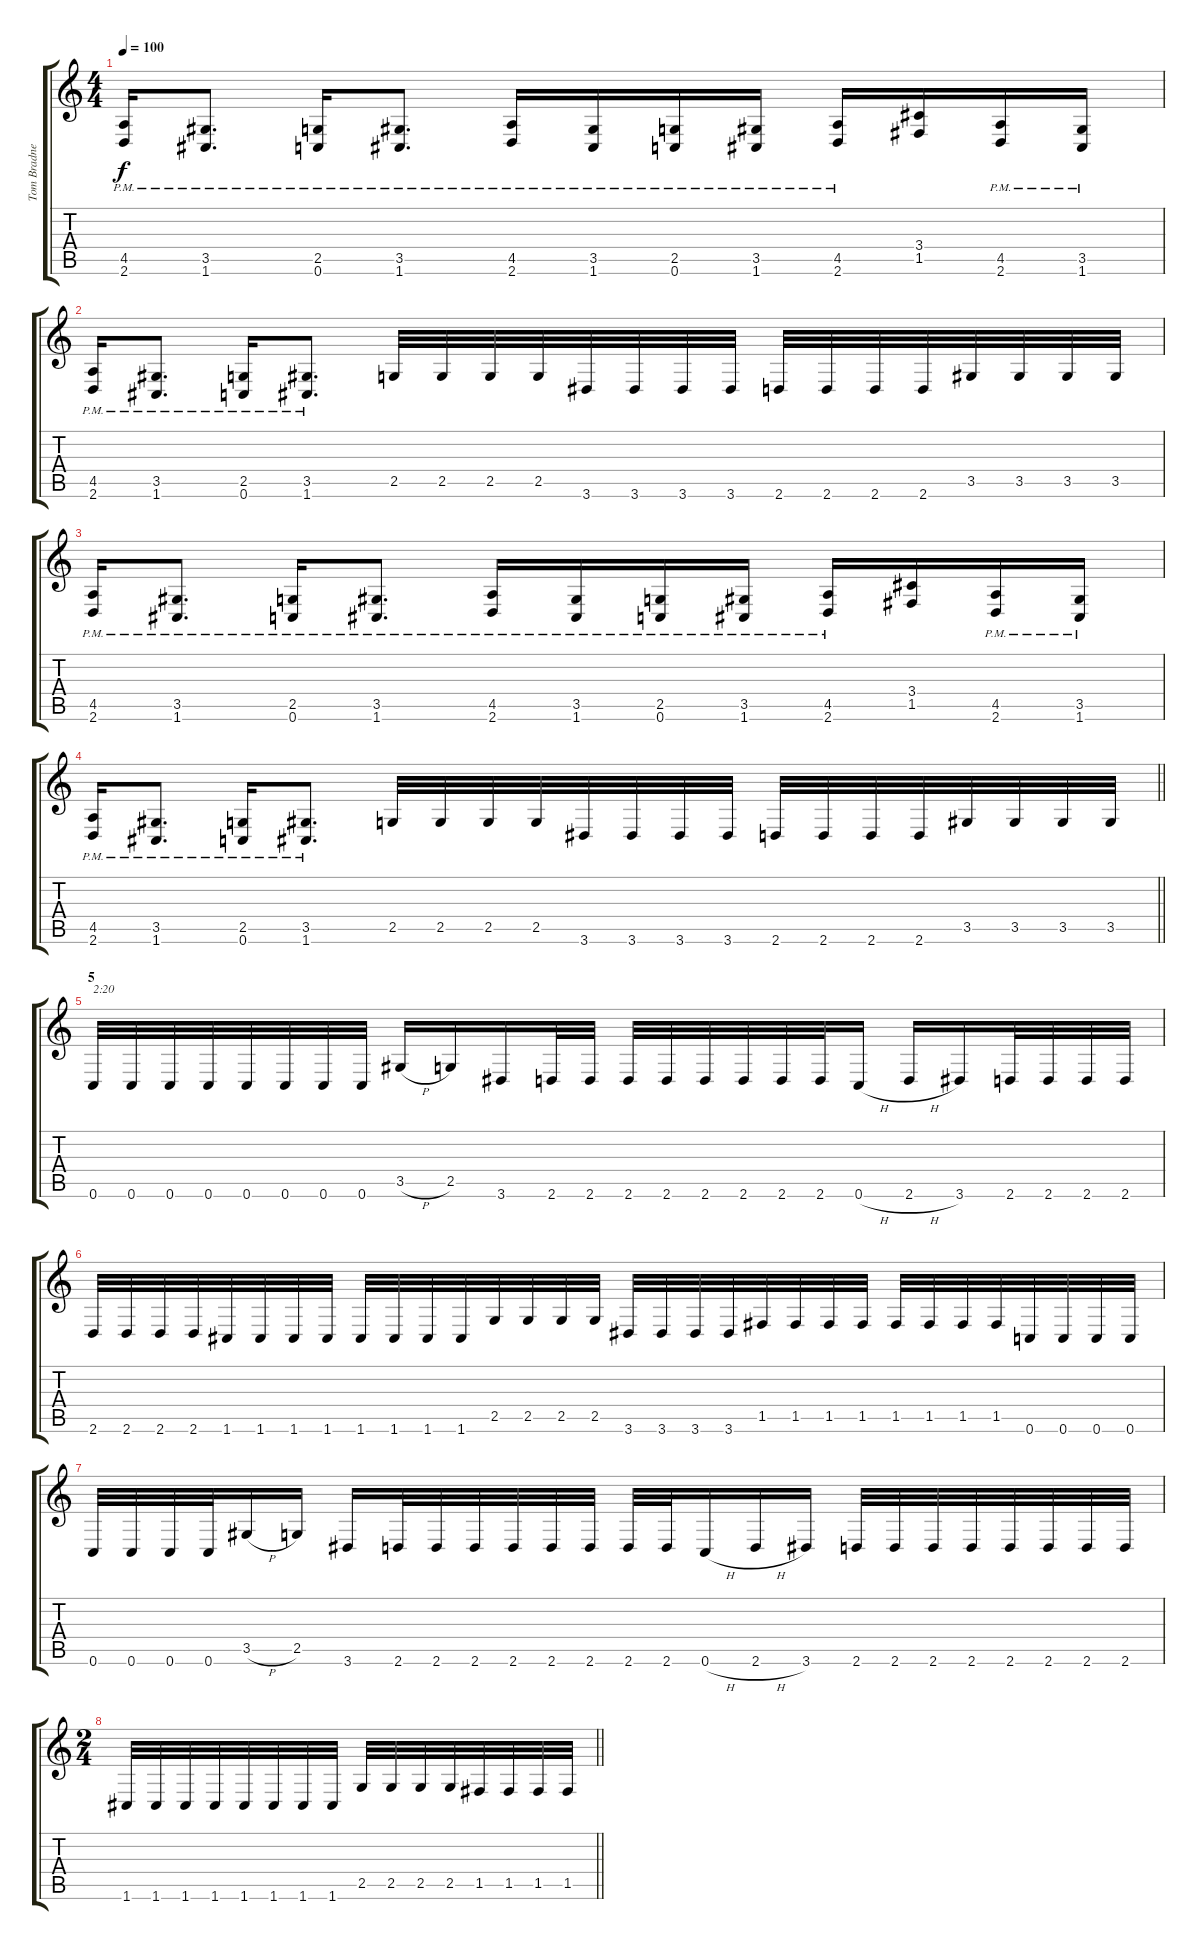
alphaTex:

\track ("Tom Bradner" "Tom Bradne") {instrument distortionguitar}
\staff {score tabs}
\tuning (C4 G3 Eb3 Bb2 F2 C2) {hide}
\ts (4 4)
\tempo 100
\clef g2
\ks c
(4.5{pm} 2.6{pm}).16{dy f} (3.5{pm} 1.6{pm}).8{d} (2.5{pm} 0.6{pm}).16 (3.5{pm} 1.6{pm}).8{d} (4.5{pm} 2.6{pm}).16 (3.5{pm} 1.6{pm}).16 (2.5{pm} 0.6{pm}).16 (3.5{pm} 1.6{pm}).16 (4.5{pm} 2.6{pm}).16 (3.4 1.5).16 (4.5{pm} 2.6{pm}).16 (3.5{pm} 1.6{pm}).16 |
(4.5{pm} 2.6{pm}).16 (3.5{pm} 1.6{pm}).8{d} (2.5{pm} 0.6{pm}).16 (3.5{pm} 1.6{pm}).8{d} 2.5.32 2.5.32 2.5.32 2.5.32 3.6.32 3.6.32 3.6.32 3.6.32 2.6.32 2.6.32 2.6.32 2.6.32 3.5.32 3.5.32 3.5.32 3.5.32 |
(4.5{pm} 2.6{pm}).16 (3.5{pm} 1.6{pm}).8{d} (2.5{pm} 0.6{pm}).16 (3.5{pm} 1.6{pm}).8{d} (4.5{pm} 2.6{pm}).16 (3.5{pm} 1.6{pm}).16 (2.5{pm} 0.6{pm}).16 (3.5{pm} 1.6{pm}).16 (4.5{pm} 2.6{pm}).16 (3.4 1.5).16 (4.5{pm} 2.6{pm}).16 (3.5{pm} 1.6{pm}).16 |
\barLineRight lightlight
(4.5{pm} 2.6{pm}).16 (3.5{pm} 1.6{pm}).8{d} (2.5{pm} 0.6{pm}).16 (3.5{pm} 1.6{pm}).8{d} 2.5.32 2.5.32 2.5.32 2.5.32 3.6.32 3.6.32 3.6.32 3.6.32 2.6.32 2.6.32 2.6.32 2.6.32 3.5.32 3.5.32 3.5.32 3.5.32 |
\section ("" "5")
0.6.32{txt "2:20"} 0.6.32 0.6.32 0.6.32 0.6.32 0.6.32 0.6.32 0.6.32 3.5{h}.16 2.5.16 3.6.16 2.6.32 2.6.32 2.6.32 2.6.32 2.6.32 2.6.32 2.6.32 2.6.32 0.6{h}.16 2.6{h}.16 3.6.16 2.6.32 2.6.32 2.6.32 2.6.32 |
2.6.32 2.6.32 2.6.32 2.6.32 1.6.32 1.6.32 1.6.32 1.6.32 1.6.32 1.6.32 1.6.32 1.6.32 2.5.32 2.5.32 2.5.32 2.5.32 3.6.32 3.6.32 3.6.32 3.6.32 1.5.32 1.5.32 1.5.32 1.5.32 1.5.32 1.5.32 1.5.32 1.5.32 0.6.32 0.6.32 0.6.32 0.6.32 |
0.6.32 0.6.32 0.6.32 0.6.32 3.5{h}.16 2.5.16 3.6.16 2.6.32 2.6.32 2.6.32 2.6.32 2.6.32 2.6.32 2.6.32 2.6.32 0.6{h}.16 2.6{h}.16 3.6.16 2.6.32 2.6.32 2.6.32 2.6.32 2.6.32 2.6.32 2.6.32 2.6.32 |
\ts (2 4)
\barLineRight lightlight
1.6.32 1.6.32 1.6.32 1.6.32 1.6.32 1.6.32 1.6.32 1.6.32 2.5.32 2.5.32 2.5.32 2.5.32 1.5.32 1.5.32 1.5.32 1.5.32
